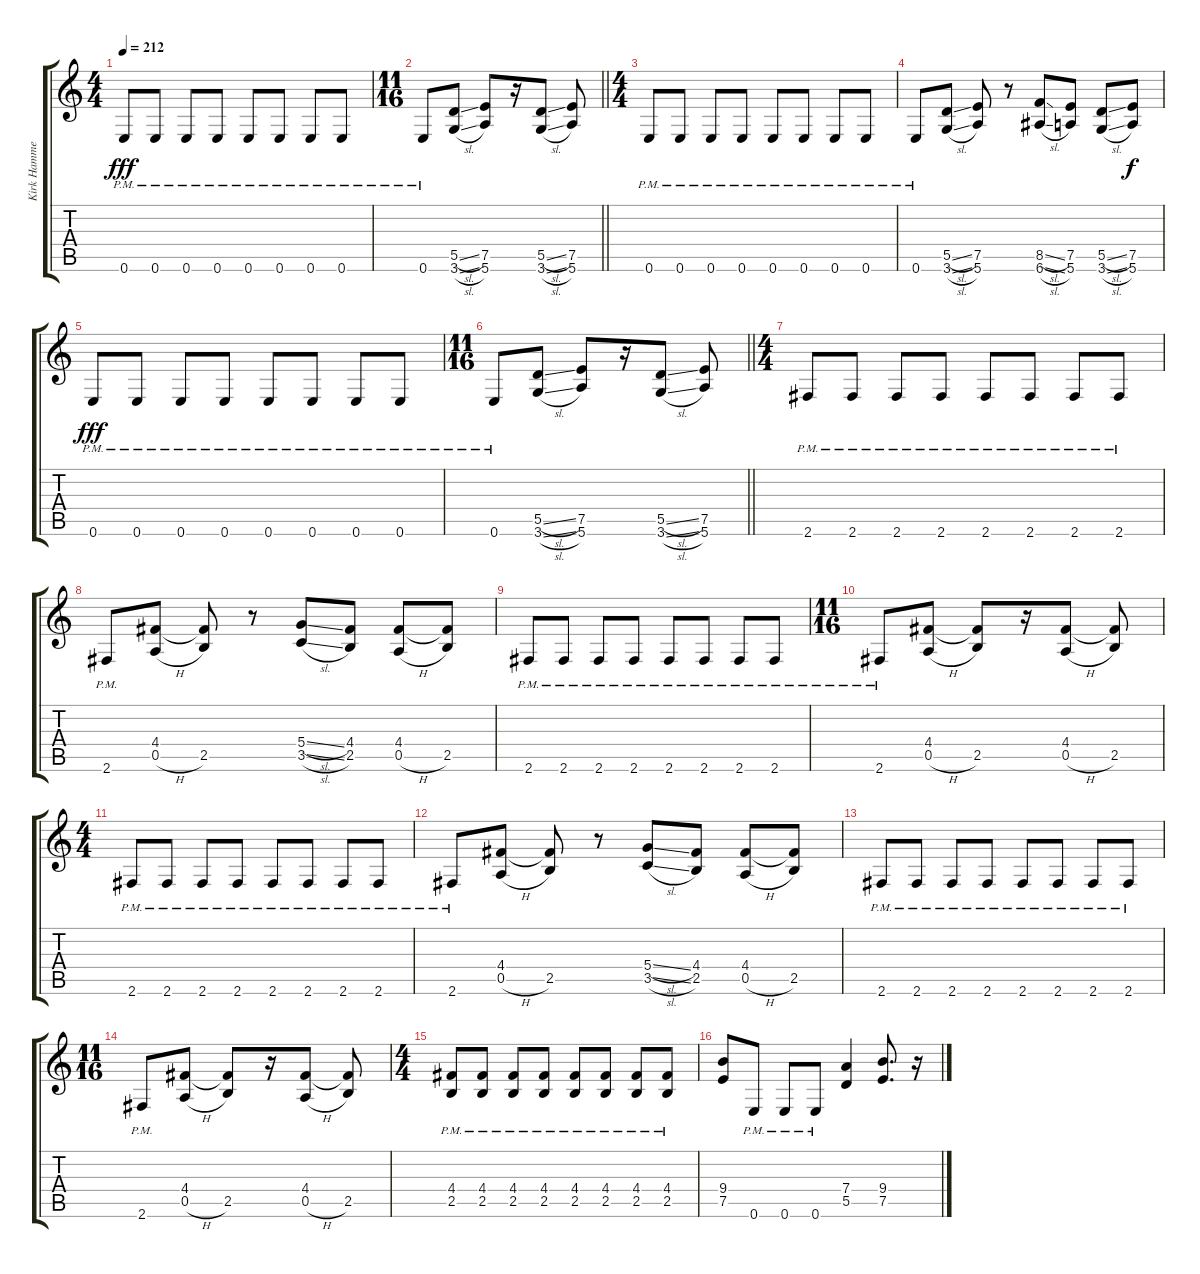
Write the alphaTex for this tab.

\track ("Kirk Hammet" "Kirk Hamme") {instrument distortionguitar}
\staff {score tabs}
\tuning (E4 B3 G3 D3 A2 E2) {hide}
\ts (4 4)
\tempo 212
\clef g2
\ks c
0.6{pm}.8{dy fff} 0.6{pm}.8 0.6{pm}.8 0.6{pm}.8 0.6{pm}.8 0.6{pm}.8 0.6{pm}.8 0.6{pm}.8 |
\ts (11 16)
\barLineRight lightlight
0.6{pm}.8 (5.5{sl} 3.6{sl}).8 (7.5 5.6).8 r.16 (5.5{sl} 3.6{sl}).8 (7.5 5.6).8 |
\ts (4 4)
0.6{pm}.8 0.6{pm}.8 0.6{pm}.8 0.6{pm}.8 0.6{pm}.8 0.6{pm}.8 0.6{pm}.8 0.6{pm}.8 |
0.6{pm}.8 (5.5{sl} 3.6{sl}).8 (7.5 5.6).8 r.8 (8.5{sl} 6.6{sl}).8 (7.5 5.6).8 (5.5{sl} 3.6{sl}).8 (7.5 5.6).8{dy f} |
0.6{pm}.8{dy fff} 0.6{pm}.8 0.6{pm}.8 0.6{pm}.8 0.6{pm}.8 0.6{pm}.8 0.6{pm}.8 0.6{pm}.8 |
\ts (11 16)
\barLineRight lightlight
0.6{pm}.8 (5.5{sl} 3.6{sl}).8 (7.5 5.6).8 r.16 (5.5{sl} 3.6{sl}).8 (7.5 5.6).8 |
\ts (4 4)
2.6{pm}.8 2.6{pm}.8 2.6{pm}.8 2.6{pm}.8 2.6{pm}.8 2.6{pm}.8 2.6{pm}.8 2.6{pm}.8 |
2.6{pm}.8 (4.4 0.5{h}).8 (4.4{t} 2.5).8 r.8 (5.4{sl} 3.5{sl}).8 (4.4 2.5).8 (4.4 0.5{h}).8 (4.4{t} 2.5).8 |
2.6{pm}.8 2.6{pm}.8 2.6{pm}.8 2.6{pm}.8 2.6{pm}.8 2.6{pm}.8 2.6{pm}.8 2.6{pm}.8 |
\ts (11 16)
2.6{pm}.8 (4.4 0.5{h}).8 (4.4{t} 2.5).8 r.16 (4.4 0.5{h}).8 (4.4{t} 2.5).8 |
\ts (4 4)
2.6{pm}.8 2.6{pm}.8 2.6{pm}.8 2.6{pm}.8 2.6{pm}.8 2.6{pm}.8 2.6{pm}.8 2.6{pm}.8 |
2.6{pm}.8 (4.4 0.5{h}).8 (4.4{t} 2.5).8 r.8 (5.4{sl} 3.5{sl}).8 (4.4 2.5).8 (4.4 0.5{h}).8 (4.4{t} 2.5).8 |
2.6{pm}.8 2.6{pm}.8 2.6{pm}.8 2.6{pm}.8 2.6{pm}.8 2.6{pm}.8 2.6{pm}.8 2.6{pm}.8 |
\ts (11 16)
2.6{pm}.8 (4.4 0.5{h}).8 (4.4{t} 2.5).8 r.16 (4.4 0.5{h}).8 (4.4{t} 2.5).8 |
\ts (4 4)
(4.4{pm} 2.5{pm}).8 (4.4{pm} 2.5{pm}).8 (4.4{pm} 2.5{pm}).8 (4.4{pm} 2.5{pm}).8 (4.4{pm} 2.5{pm}).8 (4.4{pm} 2.5{pm}).8 (4.4{pm} 2.5{pm}).8 (4.4{pm} 2.5{pm}).8 |
(9.4 7.5).8 0.6{pm}.8 0.6{pm}.8 0.6{pm}.8 (7.4 5.5).4 (9.4 7.5).8{d} r.16
